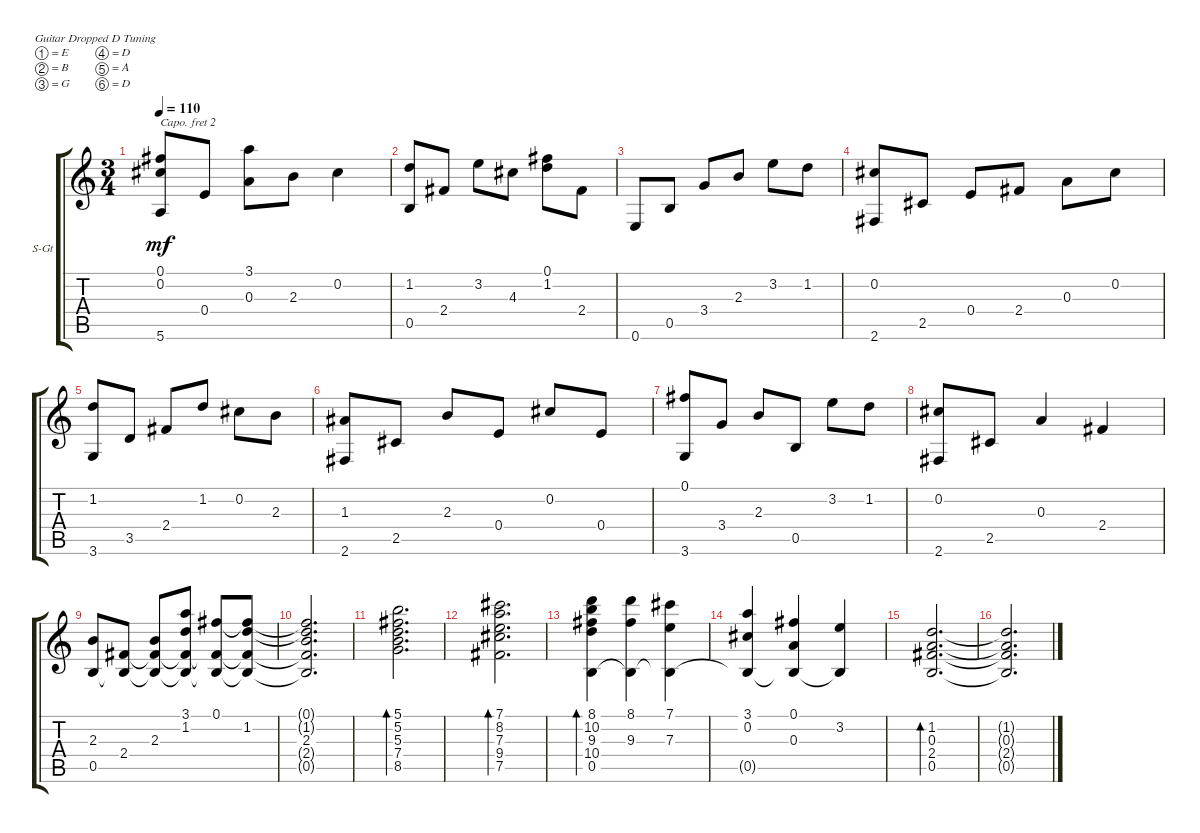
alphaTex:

\defaultSystemsLayout 4
\bracketExtendMode groupsimilarinstruments
\firstSystemTrackNameOrientation horizontal
\otherSystemsTrackNameOrientation horizontal
\track ("Steel Guitar" "S-Gt") {instrument acousticguitarsteel}
\staff {score tabs}
\capo 2
\tuning (E4 B3 G3 D3 A2 D2)
\ts (3 4)
\tempo 110
\clef g2
\ks c
(0.1 5.6 0.2).8{dy mf} 0.4.8 (3.1 0.3).8 2.3.8 0.2.4 |
(1.2 0.5).8 2.4.8 3.2.8 4.3.8 (1.2 0.1).8 2.4.8 |
0.6.8 0.5.8 3.4.8 2.3.8 3.2.8 1.2.8 |
(0.2 2.6).8 2.5.8 0.4.8 2.4.8 0.3.8 0.2.8 |
(3.6 1.2).8 3.5.8 2.4.8 1.2.8 0.2.8 2.3.8 |
(2.6 1.3).8 2.5.8 2.3.8 0.4.8 0.2.8 0.4.8 |
(0.1 3.6).8 3.4.8 2.3.8 0.5.8 3.2.8 1.2.8 |
(2.6 0.2).8 2.5.8 0.3.4 2.4.4 |
(0.5 2.3).8 (2.4 0.5{t}).8 (2.3 2.4{t} 0.5{t}).8 (1.2 3.1 2.4{t} 0.5{t}).8 (0.1 2.4{t} 0.5{t}).8 (1.2 0.1{t} 2.4{t} 0.5{t}).8 |
(2.3 0.1{t} 1.2{t} 2.4{t} 0.5{t}).2{d} |
(8.5 7.4 5.3 5.2 5.1).2{d bd 231} |
(7.5 9.4 7.3 8.2 7.1).2{d bd 225} |
(0.5 10.4 9.3 10.2 8.1).4{bd 222} (8.1 9.3 0.5{t}).4 (7.3 7.1 0.5{t}).4 |
(3.1 0.2 0.5{t}).4 (0.1 0.3 0.5{t}).4 (3.2 0.5{t}).4 |
(0.5 0.3 1.2 2.4).2{d bd 219} |
(1.2{t} 0.3{t} 2.4{t} 0.5{t}).2{d}
